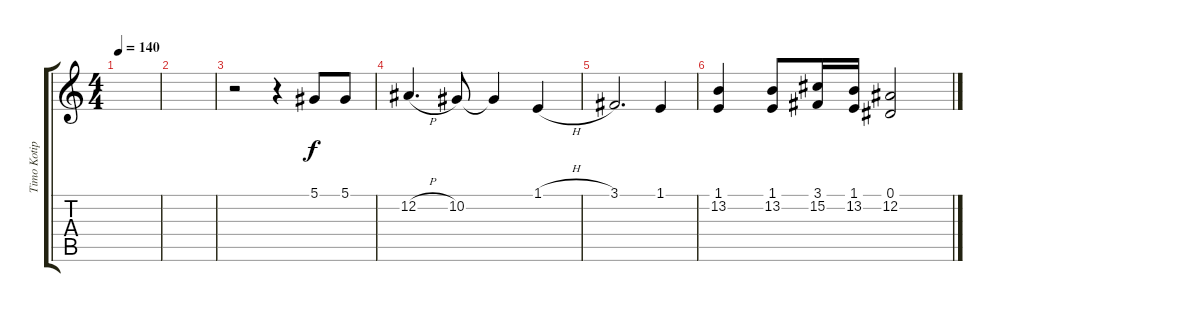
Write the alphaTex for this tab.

\track ("Timo Kotipelto" "Timo Kotip") {instrument choiraahs}
\staff {score tabs}
\tuning (Eb4 Bb3 Gb3 Db3 Ab2 Eb2) {hide}
\ts (4 4)
\tempo 140
\clef g2
\ks c
|
|
r.2 r.4 5.1.8 5.1.8 |
12.2{h}.4{d} 10.2.8 10.2{t}.4 1.1{h}.4 |
3.1.2{d} 1.1.4 |
(1.1 13.2).4 (1.1 13.2).8 (3.1 15.2).16 (1.1 13.2).16 (0.1 12.2).2
